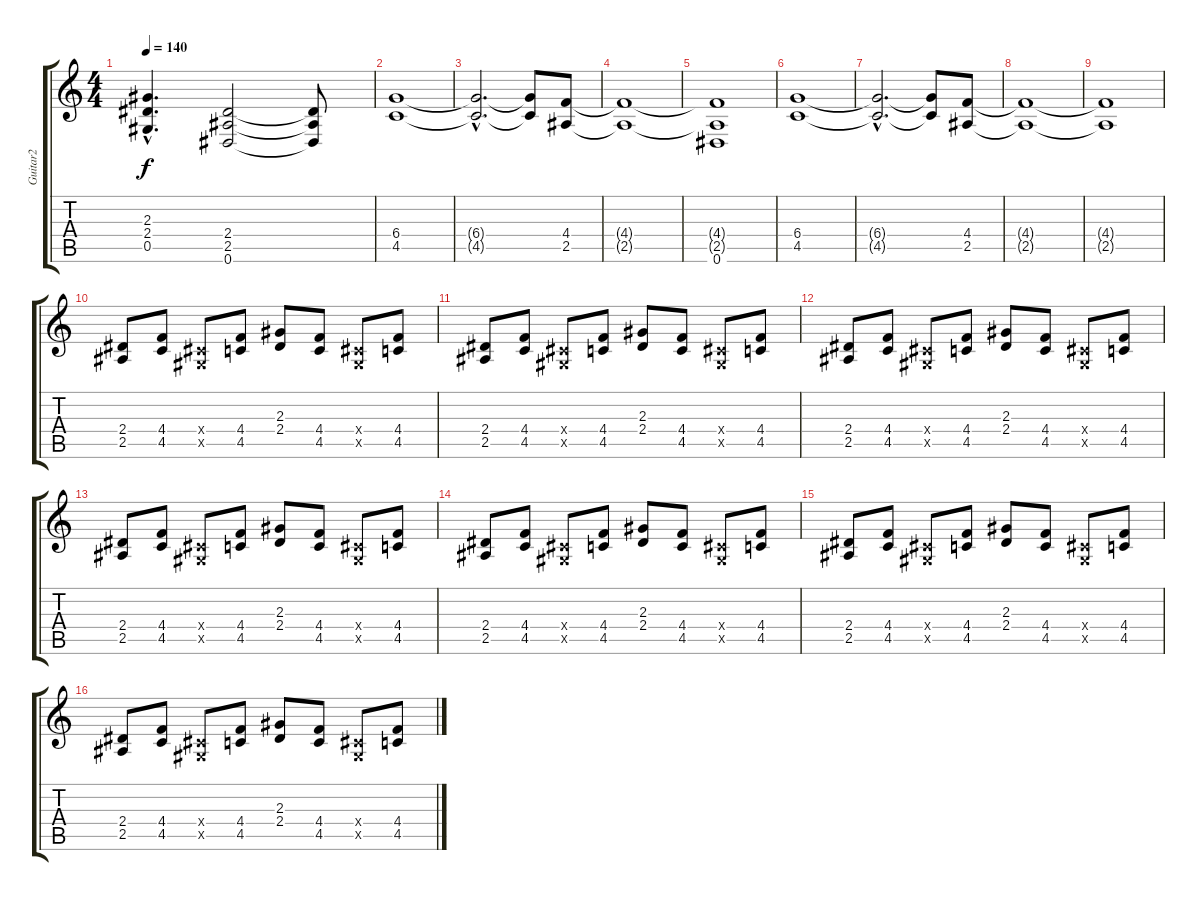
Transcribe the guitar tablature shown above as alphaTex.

\track ("Guitar2" "Guitar2") {instrument overdrivenguitar}
\staff {score tabs}
\tuning (Eb4 Bb3 Gb3 Db3 Ab2 Eb2) {hide}
\ts (4 4)
\tempo 140
\clef g2
\ks c
(2.3{hac} 2.4{hac} 0.5{hac}).4{d dy f} (2.4 2.5 0.6).2 (2.4{t} 2.5{t} 0.6{t}).8 |
(6.4 4.5).1 |
(6.4{hac t} 4.5{hac t}).2{d} (6.4{t} 4.5{t}).8 (4.4 2.5).8 |
(4.4{t} 2.5{t}).1 |
(4.4{t} 2.5{t} 0.6).1 |
(6.4 4.5).1 |
(6.4{hac t} 4.5{hac t}).2{d} (6.4{t} 4.5{t}).8 (4.4 2.5).8 |
(4.4{t} 2.5{t}).1 |
(4.4{t} 2.5{t}).1 |
(2.4 2.5).8 (4.4 4.5).8 (0.4{x} 0.5{x}).8 (4.4 4.5).8 (2.3 2.4).8 (4.4 4.5).8 (0.4{x} 0.5{x}).8 (4.4 4.5).8 |
(2.4 2.5).8 (4.4 4.5).8 (0.4{x} 0.5{x}).8 (4.4 4.5).8 (2.3 2.4).8 (4.4 4.5).8 (0.4{x} 0.5{x}).8 (4.4 4.5).8 |
(2.4 2.5).8 (4.4 4.5).8 (0.4{x} 0.5{x}).8 (4.4 4.5).8 (2.3 2.4).8 (4.4 4.5).8 (0.4{x} 0.5{x}).8 (4.4 4.5).8 |
(2.4 2.5).8 (4.4 4.5).8 (0.4{x} 0.5{x}).8 (4.4 4.5).8 (2.3 2.4).8 (4.4 4.5).8 (0.4{x} 0.5{x}).8 (4.4 4.5).8 |
(2.4 2.5).8 (4.4 4.5).8 (0.4{x} 0.5{x}).8 (4.4 4.5).8 (2.3 2.4).8 (4.4 4.5).8 (0.4{x} 0.5{x}).8 (4.4 4.5).8 |
(2.4 2.5).8 (4.4 4.5).8 (0.4{x} 0.5{x}).8 (4.4 4.5).8 (2.3 2.4).8 (4.4 4.5).8 (0.4{x} 0.5{x}).8 (4.4 4.5).8 |
(2.4 2.5).8 (4.4 4.5).8 (0.4{x} 0.5{x}).8 (4.4 4.5).8 (2.3 2.4).8 (4.4 4.5).8 (0.4{x} 0.5{x}).8 (4.4 4.5).8
